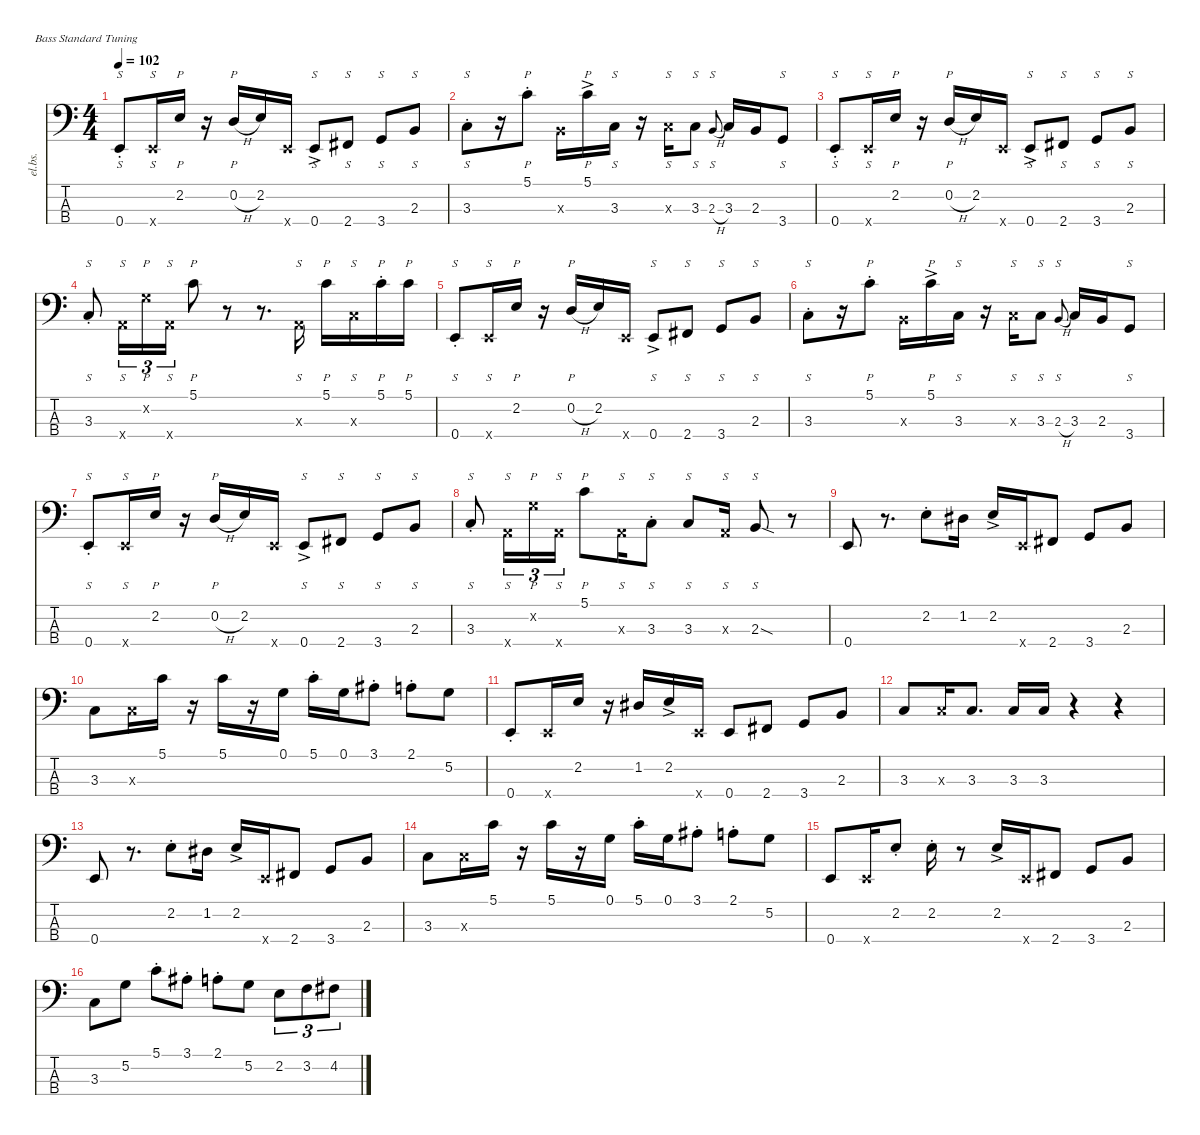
\defaultSystemsLayout 4
\hideDynamics
\bracketExtendMode nobrackets
\multiBarRest
\otherSystemsTrackNameOrientation horizontal
\track ("Electric Bass" "el.bs.") {instrument electricbassfinger}
\staff {score tabs}
\tuning (G2 D2 A1 E1)
\ts (4 4)
\tempo 102
\clef f4
\ks c
0.4{st}.8{s dy mf instrument electricbassfinger beam Up} 0.4{x}.16{s beam Up} 2.2.16{p beam Up} r.16{beam Up} 0.2{h}.16{p beam Up} 2.2.16{beam Up} 0.4{x}.16{beam Up} 0.4{ac}.8{s dy p beam Up} 2.4{acc #}.8{s beam Up} 3.4.8{s beam Up} 2.3.8{s beam Up} |
3.3{st}.8{s beam Down} r.16{beam Down} 5.1{st}.8{p beam Down} 2.3{x}.16{beam Down} 5.1{ac}.16{p beam Down} 3.3.16{s beam Down} r.16{beam Down} 3.3{x}.16{s beam Up} 3.3.8{s beam Up} 2.3{h}.8{s gr onbeat beam Up} 3.3.16{beam Up} 2.3.16{beam Up} 3.4.8{s beam Up} |
0.4{st}.8{s dy mf beam Up} 0.4{x}.16{s beam Up} 2.2.16{p beam Up} r.16{beam Up} 0.2{h}.16{p beam Up} 2.2.16{beam Up} 0.4{x}.16{beam Up} 0.4{ac}.8{s dy p beam Up} 2.4{acc #}.8{s beam Up} 3.4.8{s beam Up} 2.3.8{s beam Up} |
3.3{st}.8{s beam Up} 5.4{x}.16{s tu (3 2) beam Down} 5.2{x}.16{p tu (3 2) beam Down} 5.4{x}.16{s tu (3 2) beam Down} 5.1.8{p beam Down} r.8{beam Down} r.8{d beam Down} 0.3{x}.16{s dy mf beam Up} 5.1.16{p beam Down} 3.3{x}.16{s beam Down} 5.1{st}.16{p beam Down} 5.1.16{p beam Down} |
0.4{st}.8{s beam Up} 0.4{x}.16{s beam Up} 2.2.16{p beam Up} r.16{beam Up} 0.2{h}.16{p beam Up} 2.2.16{beam Up} 0.4{x}.16{beam Up} 0.4{ac}.8{s dy p beam Up} 2.4{acc #}.8{s beam Up} 3.4.8{s beam Up} 2.3.8{s beam Up} |
3.3{st}.8{s beam Down} r.16{beam Down} 5.1{st}.8{p beam Down} 2.3{x}.16{beam Down} 5.1{ac}.16{p beam Down} 3.3.16{s beam Down} r.16{beam Down} 3.3{x}.16{s beam Up} 3.3.8{s beam Up} 2.3{h}.8{s gr onbeat beam Up} 3.3.16{beam Up} 2.3.16{beam Up} 3.4.8{s beam Up} |
0.4{st}.8{s dy mf beam Up} 0.4{x}.16{s beam Up} 2.2.16{p beam Up} r.16{beam Up} 0.2{h}.16{p beam Up} 2.2.16{beam Up} 0.4{x}.16{beam Up} 0.4{ac}.8{s dy p beam Up} 2.4{acc #}.8{s beam Up} 3.4.8{s beam Up} 2.3.8{s beam Up} |
3.3{st}.8{s beam Up} 5.4{x}.16{s tu (3 2) beam Down} 5.2{x}.16{p tu (3 2) beam Down} 5.4{x}.16{s tu (3 2) beam Down} 5.1.8{p beam Down} 0.3{x}.16{s beam Down} 3.3{st}.8{s beam Down} 3.3.8{s beam Up} 0.3{x}.16{s beam Up} 2.3{sod}.8{s beam Up} r.8{beam Up} |
0.4.8{beam Up} r.8{d beam Up} 2.2{st}.8{beam Down} 1.2{acc #}.16{beam Down} 2.2{ac}.16{beam Up} 0.4{x}.16{beam Up} 2.4{acc #}.8{beam Up} 3.4.8{beam Up} 2.3.8{beam Up} |
3.3.8{beam Down} 3.3{x}.16{beam Down} 5.1.16{beam Down} r.16{beam Down} 5.1.16{beam Down} r.16{beam Down} 0.1.16{beam Down} 5.1{st}.16{beam Down} 0.1.16{beam Down} 3.1{st acc #}.8{beam Down} 2.1{st}.8{beam Down} 5.2.8{beam Down} |
0.4{st}.8{dy mf beam Up} 0.4{x}.16{beam Up} 2.2.16{beam Up} r.16{beam Up} 1.2{acc #}.16{dy p beam Up} 2.2{ac}.16{beam Up} 0.4{x}.16{beam Up} 0.4.8{beam Up} 2.4{acc #}.8{beam Up} 3.4.8{beam Up} 2.3.8{beam Up} |
3.3.8{beam Up} 3.3{x}.16{beam Up} 3.3.8{d beam Up} 3.3.16{beam Up} 3.3.16{beam Up} r.4{beam Up} r.4{beam Up} |
0.4.8{beam Up} r.8{d beam Up} 2.2{st}.8{beam Down} 1.2{acc #}.16{beam Down} 2.2{ac}.16{beam Up} 0.4{x}.16{beam Up} 2.4{acc #}.8{beam Up} 3.4.8{beam Up} 2.3.8{beam Up} |
3.3.8{beam Down} 3.3{x}.16{beam Down} 5.1.16{beam Down} r.16{beam Down} 5.1.16{beam Down} r.16{beam Down} 0.1.16{beam Down} 5.1{st}.16{beam Down} 0.1.16{beam Down} 3.1{st acc #}.8{beam Down} 2.1{st}.8{beam Down} 5.2.8{beam Down} |
0.4.8{beam Up} 0.4{x}.16{beam Up} 2.2{st}.8{beam Up} 2.2{st}.16{beam Down} r.8{beam Down} 2.2{ac}.16{beam Up} 0.4{x}.16{beam Up} 2.4{acc #}.8{beam Up} 3.4.8{beam Up} 2.3.8{beam Up} |
3.3.8{beam Down} 5.2.8{beam Down} 5.1{st}.8{beam Down} 3.1{st acc #}.8{beam Down} 2.1{st}.8{beam Down} 5.2.8{beam Down} 2.2.8{tu (3 2) beam Down} 3.2.8{tu (3 2) beam Down} 4.2{acc #}.8{tu (3 2) beam Down}
